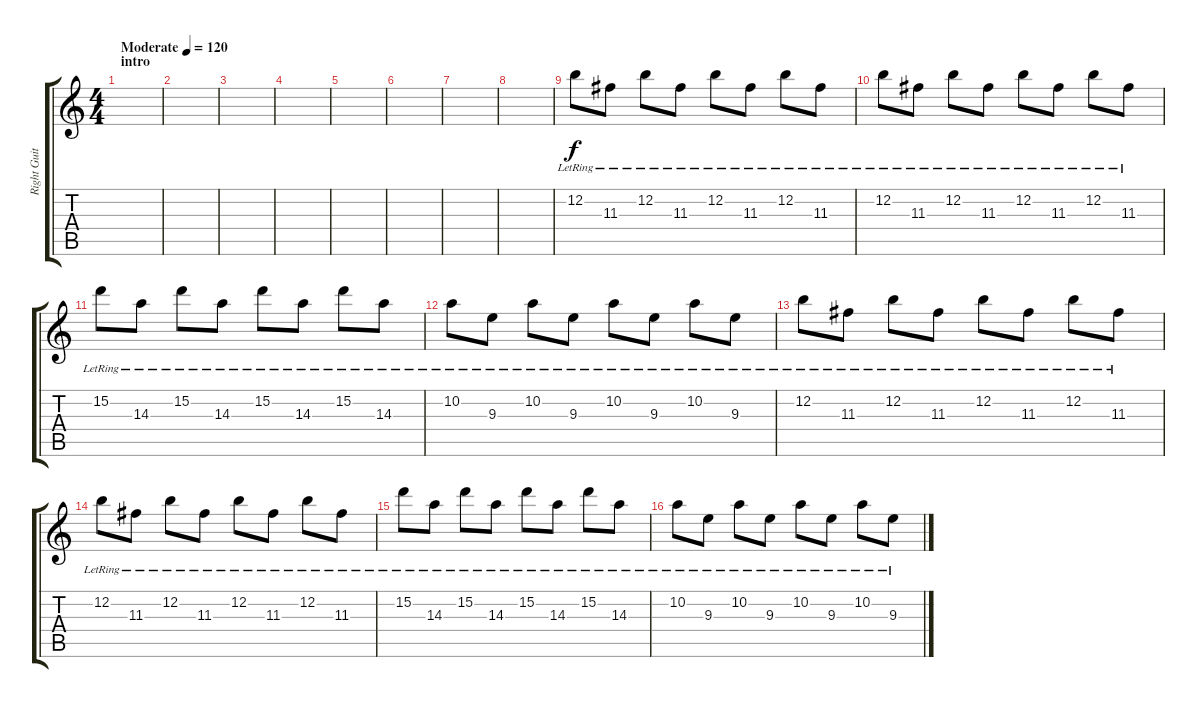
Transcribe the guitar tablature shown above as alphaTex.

\track ("Right Guitar" "Right Guit") {instrument electricguitarjazz}
\staff {score tabs}
\tuning (E4 B3 G3 D3 A2 E2) {hide}
\ts (4 4)
\section ("" "intro")
\tempo (120 "Moderate")
\clef g2
\ks c
|
|
|
|
|
|
|
|
12.2{lr}.8 11.3{lr}.8 12.2{lr}.8 11.3{lr}.8 12.2{lr}.8 11.3{lr}.8 12.2{lr}.8 11.3{lr}.8 |
12.2{lr}.8 11.3{lr}.8 12.2{lr}.8 11.3{lr}.8 12.2{lr}.8 11.3{lr}.8 12.2{lr}.8 11.3{lr}.8 |
15.2{lr}.8 14.3{lr}.8 15.2{lr}.8 14.3{lr}.8 15.2{lr}.8 14.3{lr}.8 15.2{lr}.8 14.3{lr}.8 |
10.2{lr}.8 9.3{lr}.8 10.2{lr}.8 9.3{lr}.8 10.2{lr}.8 9.3{lr}.8 10.2{lr}.8 9.3{lr}.8 |
12.2{lr}.8 11.3{lr}.8 12.2{lr}.8 11.3{lr}.8 12.2{lr}.8 11.3{lr}.8 12.2{lr}.8 11.3{lr}.8 |
12.2{lr}.8 11.3{lr}.8 12.2{lr}.8 11.3{lr}.8 12.2{lr}.8 11.3{lr}.8 12.2{lr}.8 11.3{lr}.8 |
15.2{lr}.8 14.3{lr}.8 15.2{lr}.8 14.3{lr}.8 15.2{lr}.8 14.3{lr}.8 15.2{lr}.8 14.3{lr}.8 |
10.2{lr}.8 9.3{lr}.8 10.2{lr}.8 9.3{lr}.8 10.2{lr}.8 9.3{lr}.8 10.2{lr}.8 9.3{lr}.8
